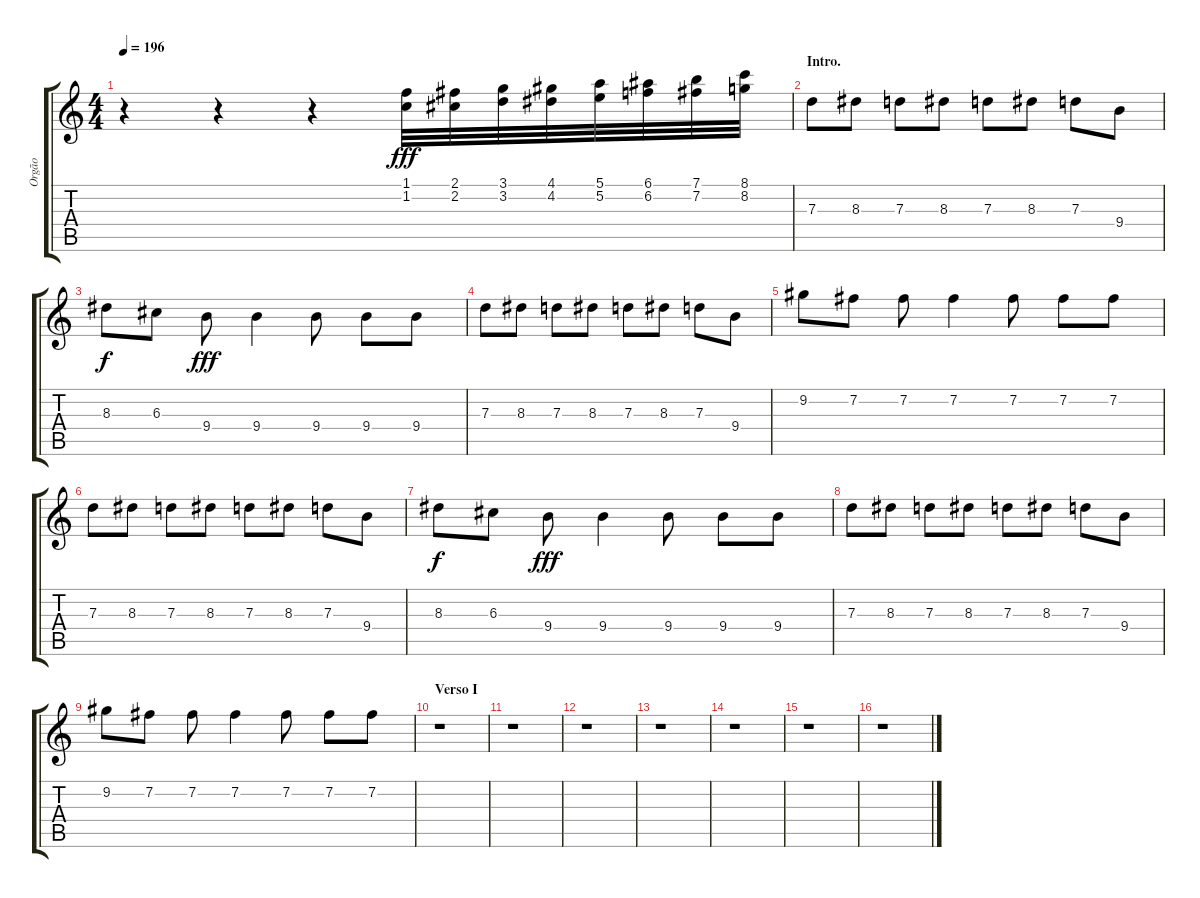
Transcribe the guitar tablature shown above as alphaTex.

\track ("Orgão" "Orgão") {instrument electricbasspick}
\staff {score tabs}
\tuning (E4 B3 G3 D3 A2 E2) {hide}
\ts (4 4)
\tempo 196
\clef g2
\ks c
r.4{dy fff instrument electricbasspick} r.4 r.4 (1.1 1.2).32 (2.1 2.2).32 (3.1 3.2).32 (4.1 4.2).32 (5.1 5.2).32 (6.1 6.2).32 (7.1 7.2).32 (8.1 8.2).32 |
\section ("" "Intro.")
7.3.8 8.3.8 7.3.8 8.3.8 7.3.8 8.3.8 7.3.8 9.4.8 |
8.3.8{dy f} 6.3.8 9.4.8{dy fff} 9.4.4 9.4.8 9.4.8 9.4.8 |
7.3.8 8.3.8 7.3.8 8.3.8 7.3.8 8.3.8 7.3.8 9.4.8 |
9.2.8 7.2.8 7.2.8 7.2.4 7.2.8 7.2.8 7.2.8 |
7.3.8 8.3.8 7.3.8 8.3.8 7.3.8 8.3.8 7.3.8 9.4.8 |
8.3.8{dy f} 6.3.8 9.4.8{dy fff} 9.4.4 9.4.8 9.4.8 9.4.8 |
7.3.8 8.3.8 7.3.8 8.3.8 7.3.8 8.3.8 7.3.8 9.4.8 |
9.2.8 7.2.8 7.2.8 7.2.4 7.2.8 7.2.8 7.2.8 |
\section ("" "Verso I")
r.1 |
r.1 |
r.1 |
r.1 |
r.1 |
r.1 |
r.1
